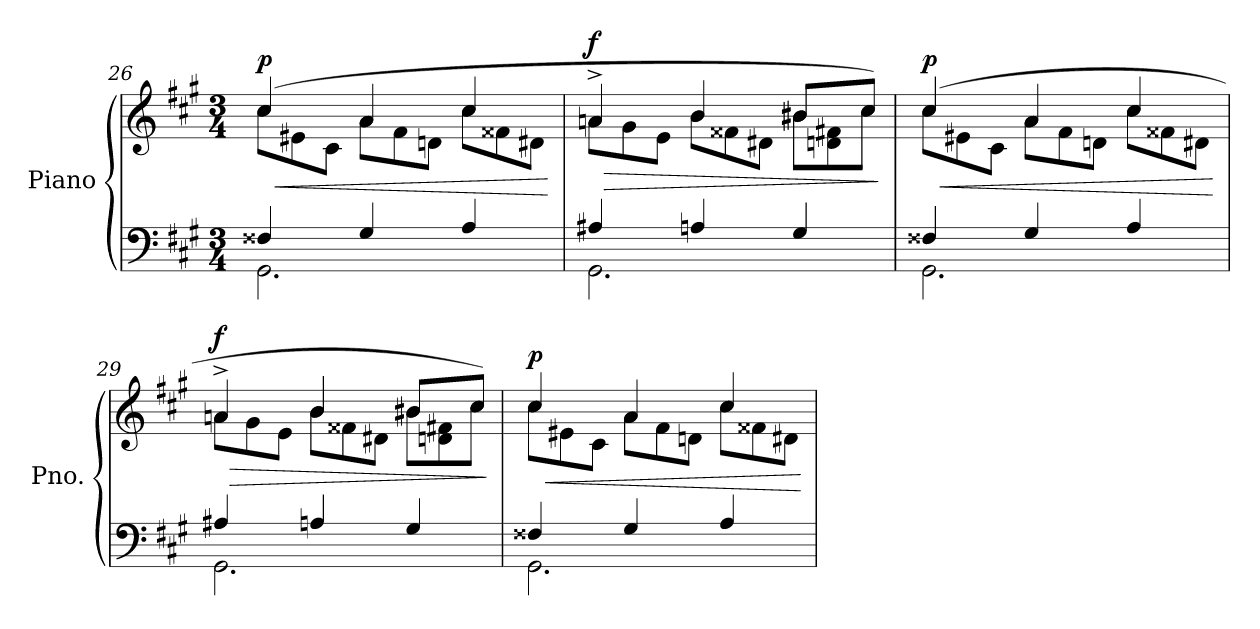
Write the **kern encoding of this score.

**kern	**kern	**dynam
*part1	*part1	*part1
*staff2	*staff1	*staff1/2
*I"Piano	*	*
*I'Pno.	*	*
*clefF4	*clefG2	*
*k[f#c#g#]	*k[f#c#g#]	*
*M3/4	*M3/4	*
=26	=26	=26
*^	*	*
!	!	!	!LO:HP:b
*	*	*^	*
*	*	*	*Xtuplet	*
!	!	!	!	!LO:DY:n=1:a
4F##X/	2.GG#\	(4cc#/	12cc#\L	< p
.	.	.	12e#X\	.
.	.	.	12c#\J	.
4G#/	.	4a/	12a\L	.
.	.	.	12f#\	.
.	.	.	12dn\J	.
4A/	.	4cc#/	12cc#\L	.
.	.	.	12f##X\	.
.	.	.	12d#X\J	.
*v	*v	*	*	*
*	*v	*v	*
.	.	[
=27	=27	=27
*^	*	*
!	!	!	!LO:HP:b
*	*	*^	*
!	!	!	!	!LO:DY:n=1:a
4A#X/	2.GG#\	4an^/	12a\L	> f
.	.	.	12g#\	.
.	.	.	12e\J	.
4An/	.	4b/	12b\L	.
.	.	.	12f##X\	.
.	.	.	12d#X\J	.
4G#/	.	12b#X/L	12b#\L	.
.	.	12reyy	12dn\ 12f#X\	.
.	.	12cc#/J)	12cc#\J	.
*v	*v	*	*	*
*	*v	*v	*
.	.	]
!!LO:LB:g=z
=28	=28	=28
*^	*	*
!	!	!	!LO:HP:b
*	*	*^	*
!	!	!	!	!LO:DY:n=1:a
4F##X/	2.GG#\	(4cc#/	12cc#\L	< p
.	.	.	12e#X\	.
.	.	.	12c#\J	.
4G#/	.	4a/	12a\L	.
.	.	.	12f#\	.
.	.	.	12dn\J	.
4A/	.	4cc#/	12cc#\L	.
.	.	.	12f##X\	.
.	.	.	12d#X\J	.
*v	*v	*	*	*
*	*v	*v	*
.	.	[
=29	=29	=29
*^	*	*
!	!	!	!LO:HP:b
*	*	*^	*
!	!	!	!	!LO:DY:n=1:a
4A#X/	2.GG#\	4an^/	12a\L	> f
.	.	.	12g#\	.
.	.	.	12e\J	.
4An/	.	4b/	12b\L	.
.	.	.	12f##X\	.
.	.	.	12d#X\J	.
4G#/	.	12b#X/L	12b#\L	.
.	.	12reyy	12dn\ 12f#X\	.
.	.	12cc#/J)	12cc#\J	.
*v	*v	*	*	*
*	*v	*v	*
.	.	]
=30	=30	=30
*^	*	*
!	!	!	!LO:HP:b
*	*	*^	*
!	!	!	!	!LO:DY:n=1:a
4F##X/	2.GG#\	4cc#/	12cc#\L	< p
.	.	.	12e#X\	.
.	.	.	12c#\J	.
4G#/	.	4a/	12a\L	.
.	.	.	12f#\	.
.	.	.	12dn\J	.
4A/	.	4cc#/	12cc#\L	.
.	.	.	12f##X\	.
.	.	.	12d#X\J	.
*v	*v	*	*	*
*	*v	*v	*
.	.	[
=	=	=
*-	*-	*-
